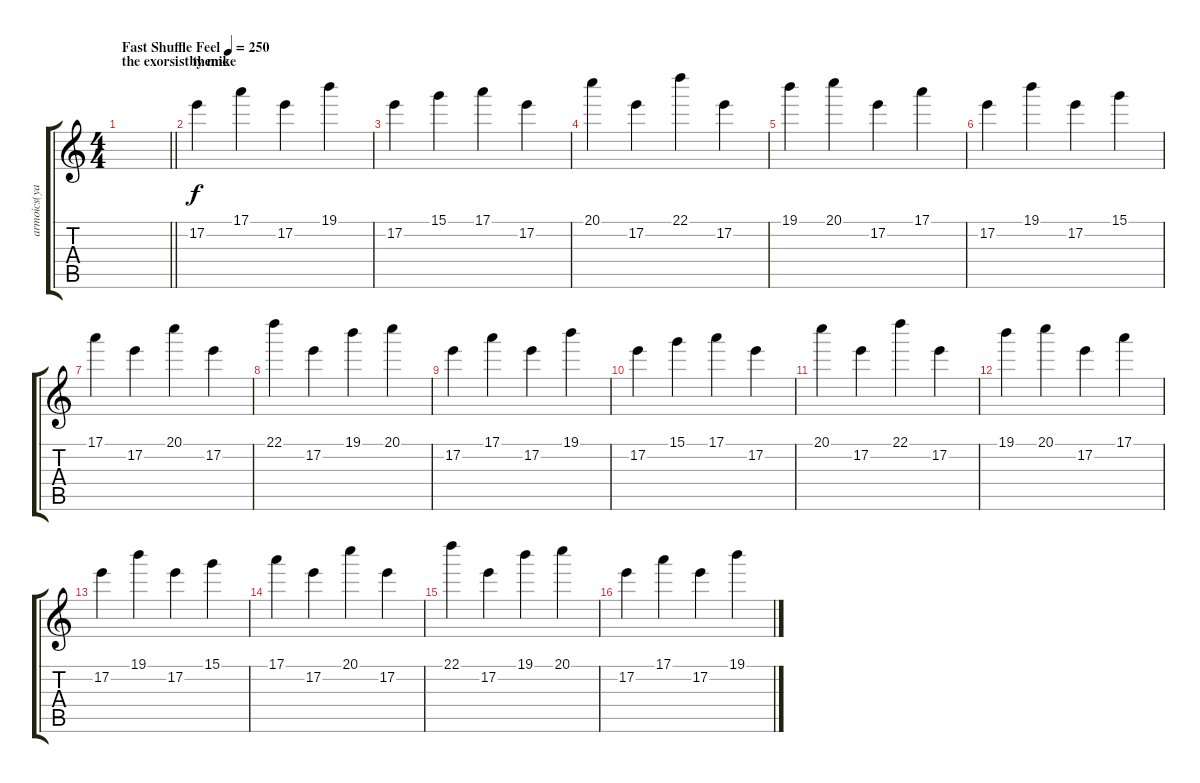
\track ("armoics(ya-ha)" "armoics(ya") {instrument guitarharmonics}
\staff {score tabs}
\tuning (E4 B3 G3 D3 A2 E2) {hide}
\ts (4 4)
\section ("" "the exorsist theme")
\tempo (250 "Fast Shuffle Feel")
\clef g2
\barLineRight lightlight
\ks c
|
\section ("" "by mike")
17.2.4 17.1.4 17.2.4 19.1.4 |
17.2.4 15.1.4 17.1.4 17.2.4 |
20.1.4 17.2.4 22.1.4 17.2.4 |
19.1.4 20.1.4 17.2.4 17.1.4 |
17.2.4 19.1.4 17.2.4 15.1.4 |
17.1.4 17.2.4 20.1.4 17.2.4 |
22.1.4 17.2.4 19.1.4 20.1.4 |
17.2.4 17.1.4 17.2.4 19.1.4 |
17.2.4 15.1.4 17.1.4 17.2.4 |
20.1.4 17.2.4 22.1.4 17.2.4 |
19.1.4 20.1.4 17.2.4 17.1.4 |
17.2.4 19.1.4 17.2.4 15.1.4 |
17.1.4 17.2.4 20.1.4 17.2.4 |
22.1.4 17.2.4 19.1.4 20.1.4 |
17.2.4 17.1.4 17.2.4 19.1.4
